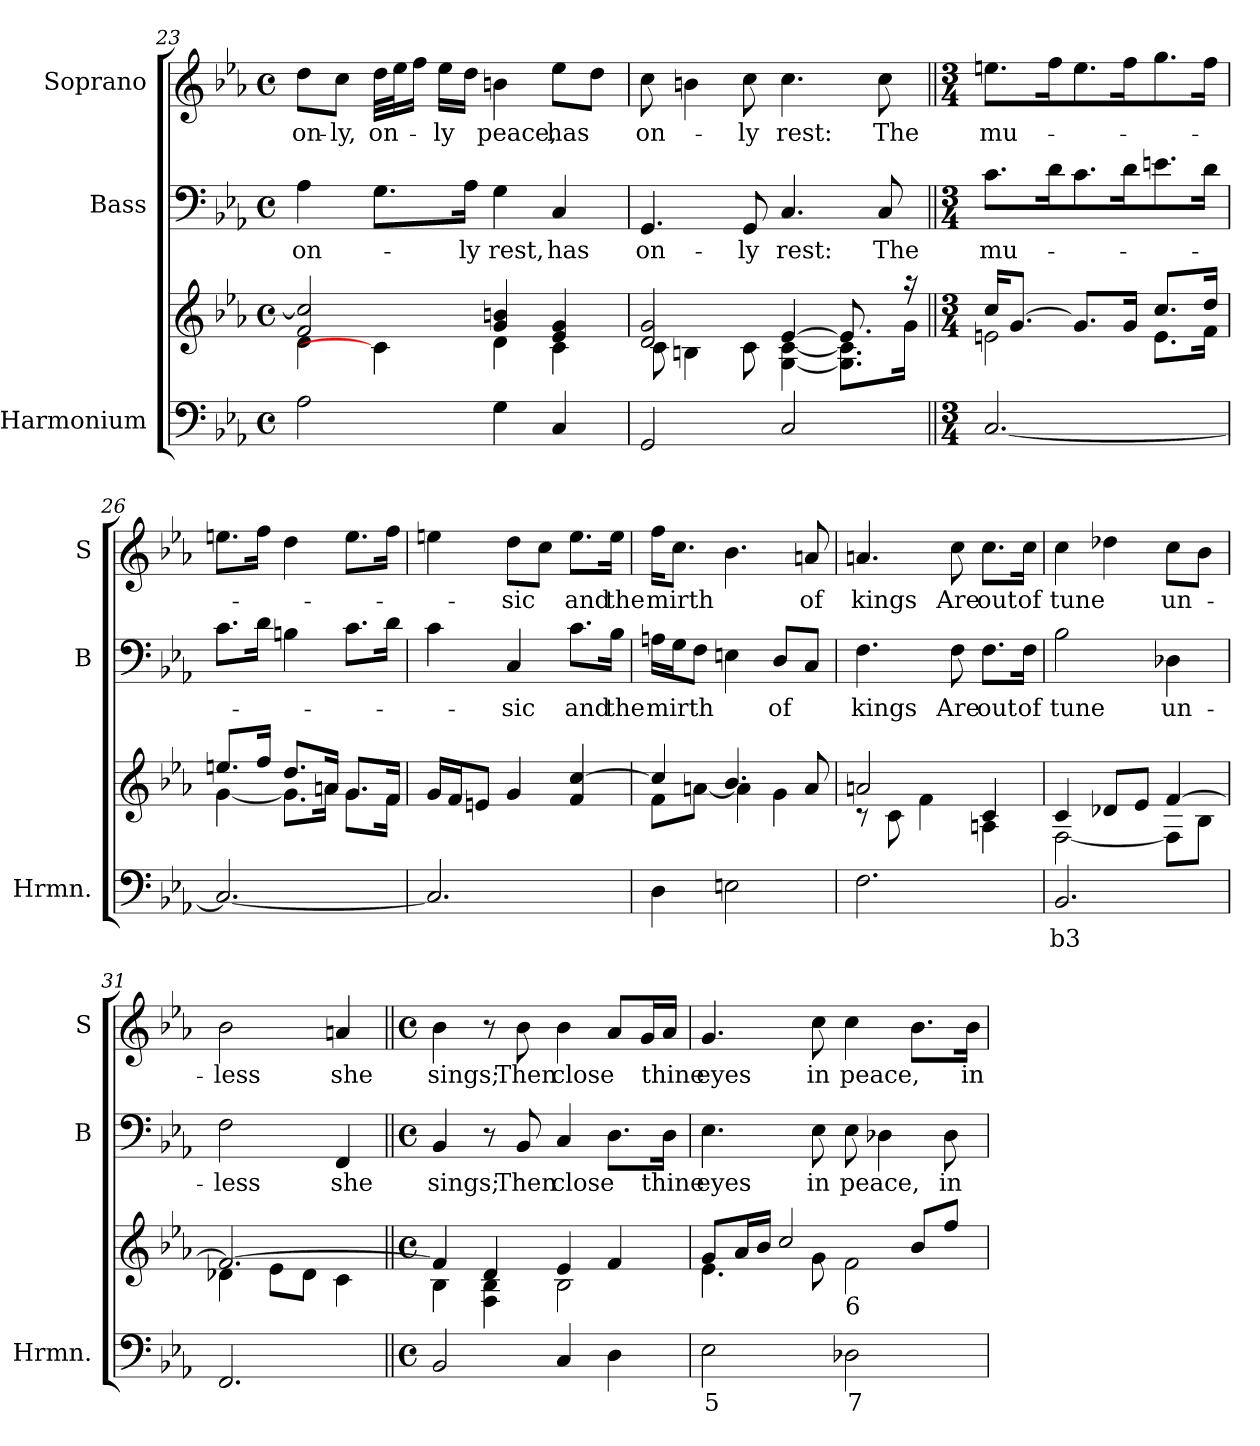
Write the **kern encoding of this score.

**kern	**text	**kern	**kern	**text	**kern	**text
*part3	*part3	*part3	*part2	*part2	*part1	*part1
*staff4	*staff4	*staff3	*staff2	*staff2	*staff1	*staff1
*I"Harmonium	*	*	*I"Bass	*	*I"Soprano	*
*I'Hrmn.	*	*	*I'B	*	*I'S	*
*clefF4	*	*clefG2	*clefF4	*	*clefG2	*
*k[b-e-a-]	*	*k[b-e-a-]	*k[b-e-a-]	*	*k[b-e-a-]	*
*E-:	*	*E-:	*E-:	*	*E-:	*
*M4/4	*	*M4/4	*M4/4	*	*M4/4	*
*met(c)	*	*met(c)	*met(c)	*	*met(c)	*
=23	=23	=23	=23	=23	=23	=23
*^	*	*^	*	*	*	*
!	!	!	!	!	!	!LO:LY:b	!	!LO:LY:b
1ryy	2A-\	.	2f!/ 2cc!/]	4d!\	4A-\	on-	8dd\L	on-
!	!	!	!	!	!	!	!	!LO:LY:b
.	.	.	.	.	.	.	8cc\J	-ly,
!	!	!	!	!	!	!	!	!LO:LY:b
.	.	.	.	4c!\]	8.G\L	.	32dd\LLL	on-
.	.	.	.	.	.	.	32ee-\J	.
.	.	.	.	.	.	.	16ff\JJ	.
!	!	!	!	!	!	!	!	!LO:LY:b
.	.	.	.	.	.	.	16ee-\LL	-ly
!	!	!	!	!	!	!LO:LY:b	!	!
.	.	.	.	.	16A-\Jk	-ly	16dd\JJ	.
!	!	!	!	!	!	!LO:LY:b	!	!LO:LY:b
.	4G\	.	4g!/ 4bn!/	4d!\	4G\	rest,	4bn\	peace,
!	!	!	!	!	!	!LO:LY:b	!	!LO:LY:b
.	4C/	.	4e-!/ 4g!/	4c!\	4C/	has	8ee-\L	has
.	.	.	.	.	.	.	8dd\J	.
=24	=24	=24	=24	=24	=24	=24	=24	=24
!	!	!	!	!	!	!LO:LY:b	!	!LO:LY:b
1ryy	2GG/	.	2d!/ 2g!/	8c!\	4.GG/	on-	8cc\	on-
.	.	.	.	4Bn!\	.	.	4bn\	.
!	!	!	!	!	!	!LO:LY:b	!	!LO:LY:b
.	.	.	.	8c!\	8GG/	-ly	8cc\	-ly
!	!	!	!	!	!	!LO:LY:b	!	!LO:LY:b
.	2C/	.	[4e-!/	[4G!\ [4c!\	4.C/	rest:	4.cc\	rest:
.	.	.	8.e-!/]	8.G!\] 8.c!\]L	.	.	.	.
!	!	!	!	!	!	!LO:LY:b	!	!LO:LY:b
.	.	.	.	.	8C/	The	8cc\	The
.	.	.	16raa	16g!\Jk	.	.	.	.
*v	*v	*	*	*	*	*	*	*
=25||	=25||	=25||	=25||	=25||	=25||	=25||	=25||
*M3/4	*	*M3/4	*	*M3/4	*	*M3/4	*
!	!	!	!	!	!LO:LY:b	!	!LO:LY:b
[2.C/	.	16cc!/KL	2en!\	8.c\L	mu-	8.een\L	mu-
.	.	[8.g!/J	.	.	.	.	.
.	.	.	.	16d\K	.	16ff\K	.
.	.	8.g!/L]	.	8.c\	.	8.ee\	.
.	.	16g!/Jk	.	16d\K	.	16ff\K	.
.	.	8.cc!/L	8.e!\L	8.en\	.	8.gg\	.
.	.	16dd!/Jk	16f!\Jk	16d\Jk	.	16ff\Jk	.
!!LO:LB:g=z
=26	=26	=26	=26	=26	=26	=26	=26
2.C/_	.	8.een!/L	[4g!\	8.c\L	.	8.een\L	.
.	.	16ff!/Jk	.	16d\Jk	.	16ff\Jk	.
.	.	8.dd!/L	8.g!\L]	4Bn\	.	4dd\	.
.	.	16an!/Jk	16a!\Jk	.	.	.	.
.	.	8.g!/L	8.g!\L	8.c\L	.	8.ee\L	.
.	.	16f!/Jk	16f!\Jk	16d\Jk	.	16ff\Jk	.
*	*	*v	*v	*	*	*	*
=27	=27	=27	=27	=27	=27	=27
2.C/]	.	16g!/LL	4c\	.	4een\	.
.	.	16f!/J	.	.	.	.
.	.	8en!/J	.	.	.	.
!	!	!	!	!LO:LY:b	!	!LO:LY:b
.	.	4g!/	4C/	-sic	8dd\L	-sic
.	.	.	.	.	8cc\J	.
!	!	!	!	!LO:LY:b	!	!LO:LY:b
.	.	4f!/ [4cc!/	8.c\L	and	8.ee\L	and
!	!	!	!	!LO:LY:b	!	!LO:LY:b
.	.	.	16B-\Jk	the	16ee\Jk	the
=28	=28	=28	=28	=28	=28	=28
*	*	*^	*	*	*	*
!	!	!	!	!	!LO:LY:b	!	!LO:LY:b
4D\	.	4cc!/]	8f!\L	16An\LL	mirth	16ff\KL	mirth
.	.	.	.	16G\J	.	8.cc\J	.
.	.	.	[8an!\J	8F\J	.	.	.
2En\	.	4.b-!/	4a!\]	4En\	.	4.b-\	.
!	!	!	!	!	!LO:LY:b	!	!
.	.	.	4g!\	8D/L	of	.	.
!	!	!	!	!	!	!	!LO:LY:b
.	.	8a!/	.	8C/J	.	8an/	of
=29	=29	=29	=29	=29	=29	=29	=29
!	!	!	!	!	!LO:LY:b	!	!LO:LY:b
2.F\	.	2an!/	8rc	4.F\	kings	4.an/	kings
.	.	.	8c!\	.	.	.	.
.	.	.	4f!\	.	.	.	.
!	!	!	!	!	!LO:LY:b	!	!LO:LY:b
.	.	.	.	8F\	Are	8cc\	Are
!	!	!	!	!	!LO:LY:b	!	!LO:LY:b
.	.	4c!/	4An!\	8.F\L	out	8.cc\L	out
!	!	!	!	!	!LO:LY:b	!	!LO:LY:b
.	.	.	.	16F\Jk	of	16cc\Jk	of
=30	=30	=30	=30	=30	=30	=30	=30
!	!LO:LY:b	!	!	!	!LO:LY:b	!	!LO:LY:b
2.BB-/	b3	4c!/	[2F!\	2B-\	tune	4cc\	tune
.	.	8d-X!/L	.	.	.	4dd-X\	.
.	.	8e-!/J	.	.	.	.	.
!	!	!	!	!	!LO:LY:b	!	!LO:LY:b
.	.	[4f!/	8F!\L]	4D-X\	un-	8cc\L	un-
.	.	.	8B-!\J	.	.	8b-\J	.
!!LO:PB:g=z
=31	=31	=31	=31	=31	=31	=31	=31
!	!	!	!	!	!LO:LY:b	!	!LO:LY:b
2.FF/	.	2.f!/_	4d-X!\	2F\	-less	2b-\	-less
.	.	.	8e-!\L	.	.	.	.
.	.	.	8d-!\J	.	.	.	.
!	!	!	!	!	!LO:LY:b	!	!LO:LY:b
.	.	.	4c!\	4FF/	she	4an/	she
=32||	=32||	=32||	=32||	=32||	=32||	=32||	=32||
*M4/4	*	*M4/4	*	*M4/4	*	*M4/4	*
*met(c)	*	*met(c)	*	*met(c)	*	*met(c)	*
*^	*	*	*	*	*	*	*
!	!	!	!	!	!	!LO:LY:b	!	!LO:LY:b
1ryy	2BB-/	.	4f!/]	4B-!\	4BB-/	sings;	4b-\	sings;
.	.	.	4d!/	4F!\ 4B-!\	8r	.	8r	.
!	!	!	!	!	!	!LO:LY:b	!	!LO:LY:b
.	.	.	.	.	8BB-/	Then	8b-\	Then
!	!	!	!	!	!	!LO:LY:b	!	!LO:LY:b
.	4C/	.	4e-!/	2B-!\	4C/	close	4b-\	close
.	4D\	.	4f!/	.	8.D\L	.	8a-/L	.
.	.	.	.	.	.	.	16g/L	.
!	!	!	!	!	!	!LO:LY:b	!	!LO:LY:b
.	.	.	.	.	16D\Jk	thine	16a-/JJ	thine
=33	=33	=33	=33	=33	=33	=33	=33	=33
!	!	!LO:LY:b	!	!	!	!LO:LY:b	!	!LO:LY:b
1ryy	2E-\	5	8g!/L	4.e-!\	4.E-\	eyes	4.g/	eyes
.	.	.	16a-!/L	.	.	.	.	.
.	.	.	16b-!/JJ	.	.	.	.	.
.	.	.	2cc!/	.	.	.	.	.
!	!	!	!	!	!	!LO:LY:b	!	!LO:LY:b
.	.	.	.	8g!\	8E-\	in	8cc\	in
!	!LO:TX:a:t=6	!	!	!	!	!	!	!
!	!	!LO:LY:b	!	!	!	!LO:LY:b	!	!LO:LY:b
.	2D-X\	7	.	2f!\	8E-\	peace,	4cc\	peace,
.	.	.	.	.	4D-X\	.	.	.
.	.	.	8b-!/L	.	.	.	8.b-\L	.
!	!	!	!	!	!	!LO:LY:b	!	!
.	.	.	8ff!/J	.	8D-\	in	.	.
!	!	!	!	!	!	!	!	!LO:LY:b
.	.	.	.	.	.	.	16b-\Jk	in
*v	*v	*	*	*	*	*	*	*
*	*	*v	*v	*	*	*	*
=	=	=	=	=	=	=
*-	*-	*-	*-	*-	*-	*-
